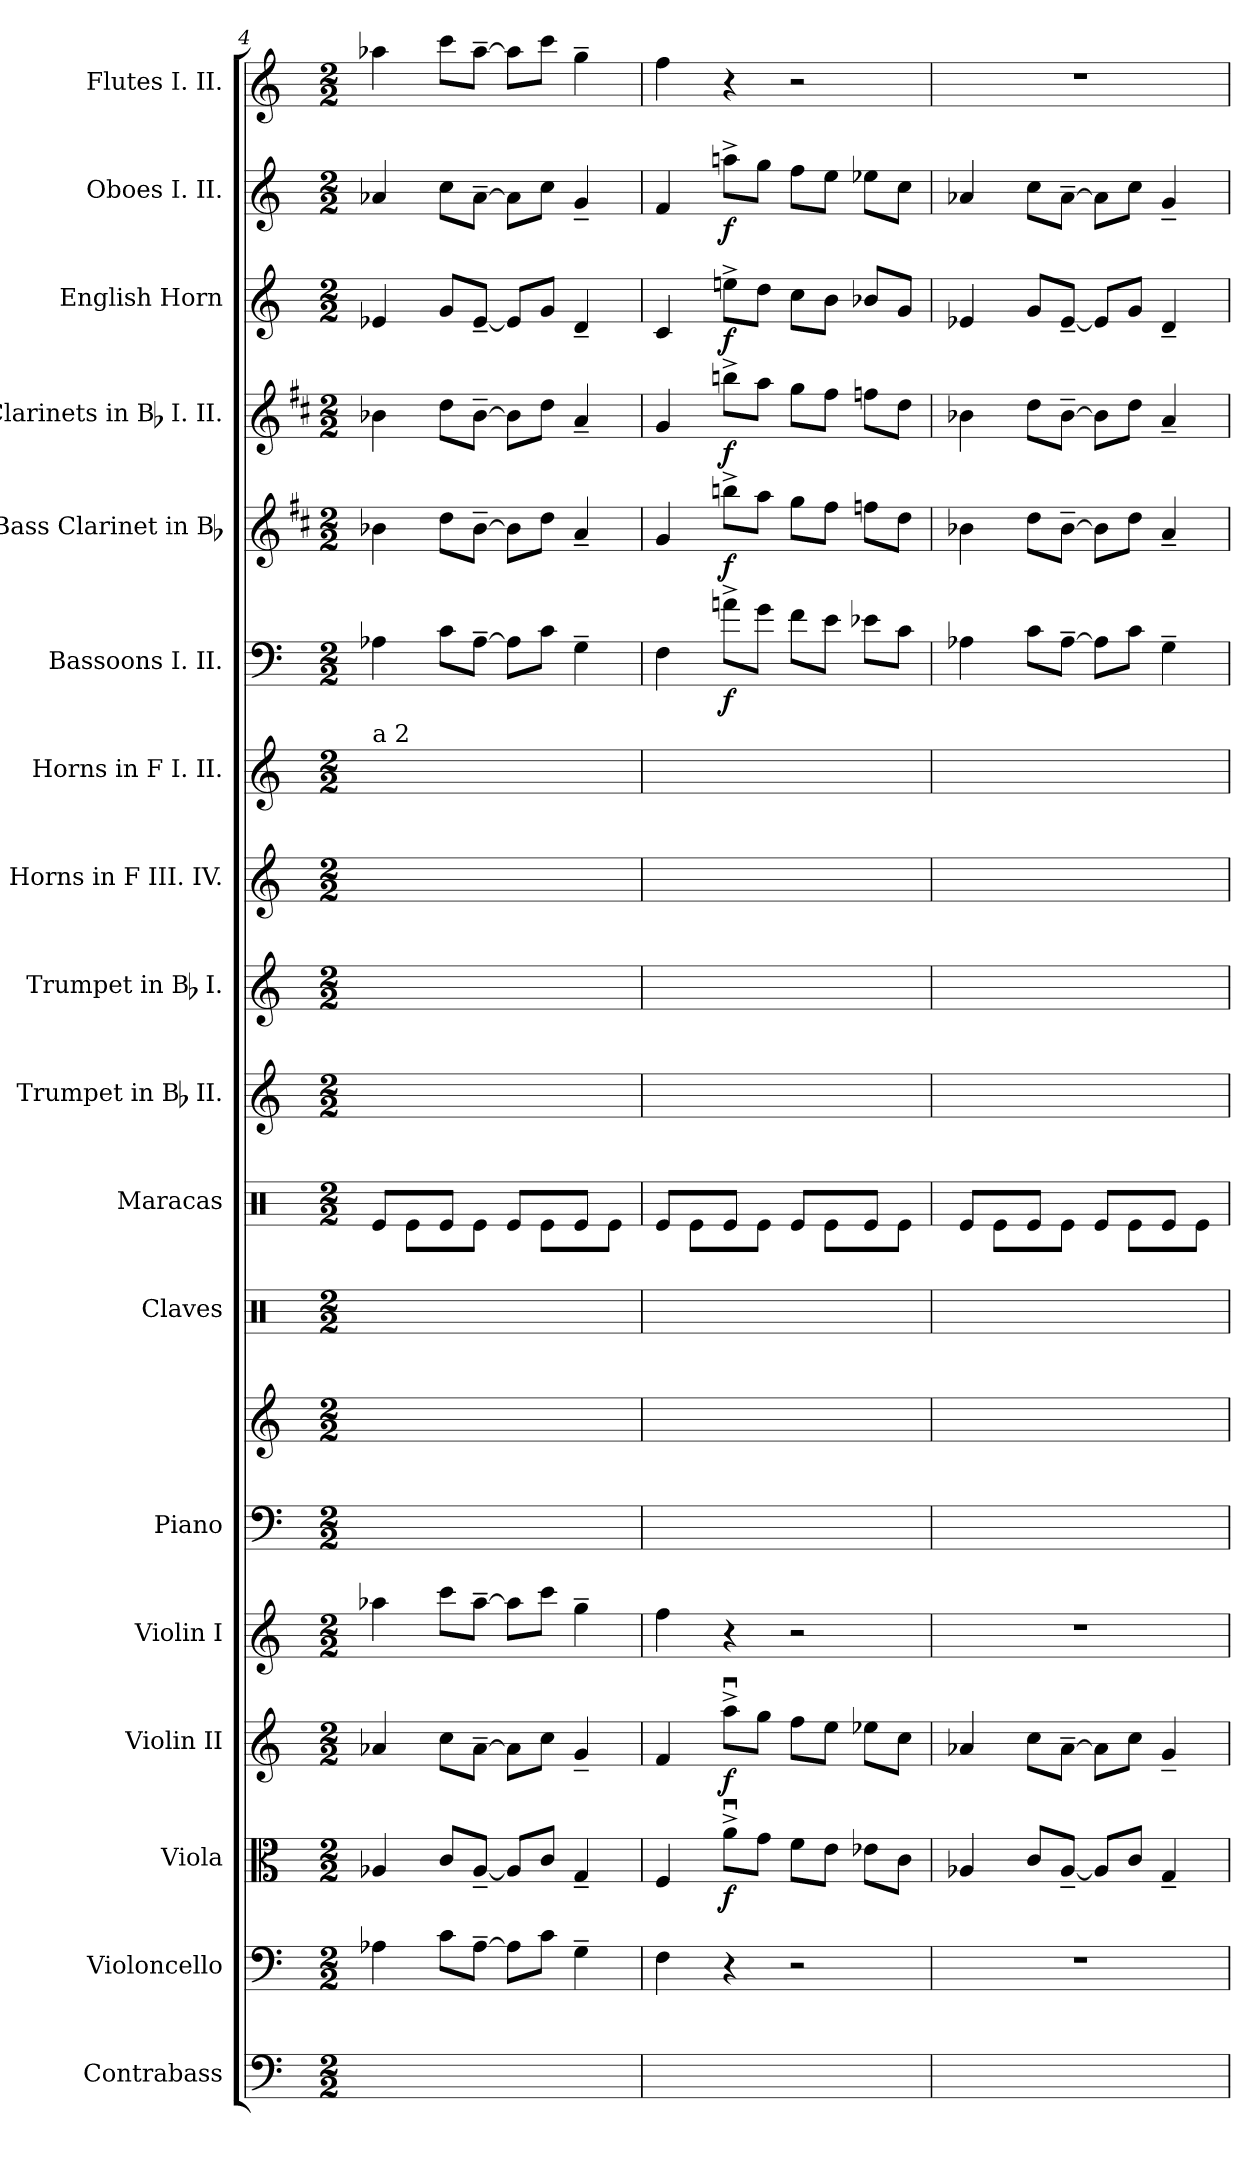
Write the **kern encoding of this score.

**kern	**kern	**kern	**dynam	**kern	**dynam	**kern	**kern	**kern	**kern	**kern	**kern	**kern	**kern	**kern	**kern	**dynam	**kern	**dynam	**kern	**dynam	**kern	**dynam	**kern	**dynam	**kern
*part18	*part17	*part16	*part16	*part15	*part15	*part14	*part13	*part13	*part12	*part11	*part10	*part9	*part8	*part7	*part6	*part6	*part5	*part5	*part4	*part4	*part3	*part3	*part2	*part2	*part1
*staff19	*staff18	*staff17	*staff17	*staff16	*staff16	*staff15	*staff14	*staff13	*staff12	*staff11	*staff10	*staff9	*staff8	*staff7	*staff6	*staff6	*staff5	*staff5	*staff4	*staff4	*staff3	*staff3	*staff2	*staff2	*staff1
*I"Contrabass	*I"Violoncello	*I"Viola	*	*I"Violin II	*	*I"Violin I	*I"Piano	*	*I"Claves	*I"Maracas	*I"Trumpet in Bb II.	*I"Trumpet in Bb I.	*I"Horns in F III. IV.	*I"Horns in F I. II.	*I"Bassoons I. II.	*	*I"Bass Clarinet in Bb	*	*I"Clarinets in Bb I. II.	*	*I"English Horn	*	*I"Oboes I. II.	*	*I"Flutes I. II.
*I'Cb.	*I'Vc.	*I'Vla.	*	*I'Vln. II	*	*I'Vln. I	*I'Pno.	*	*I'Clv.	*	*I'Tpt.	*I'Tpt.	*I'Hn.	*I'Hn.	*I'Bsn.	*	*I'B. Cl.	*	*I'Cl.	*	*	*	*I'Ob.	*	*I'Fl.
*clefF4	*clefF4	*clefC3	*	*clefG2	*	*clefG2	*clefF4	*clefG2	*clefX	*clefX	*clefG2	*clefG2	*clefG2	*clefG2	*clefF4	*	*clefG2	*	*clefG2	*	*clefG2	*	*clefG2	*	*clefG2
*ITrd7c12	*	*	*	*	*	*	*	*	*	*	*ITrd1c2	*ITrd1c2	*ITrd4c7	*ITrd4c7	*	*	*ITrd1c2	*	*ITrd1c2	*	*ITrd4c7	*	*	*	*
*k[]	*k[]	*k[]	*	*k[]	*	*k[]	*k[]	*k[]	*k[]	*k[]	*k[b-e-]	*k[b-e-]	*k[b-]	*k[b-]	*k[]	*	*k[]	*	*k[]	*	*k[b-]	*	*k[]	*	*k[]
*C:	*C:	*C:	*	*C:	*	*C:	*C:	*C:	*C:	*C:	*	*	*	*	*C:	*	*C:	*	*C:	*	*F:	*	*C:	*	*C:
*M2/2	*M2/2	*M2/2	*	*M2/2	*	*M2/2	*M2/2	*M2/2	*M2/2	*M2/2	*M2/2	*M2/2	*M2/2	*M2/2	*M2/2	*	*M2/2	*	*M2/2	*	*M2/2	*	*M2/2	*	*M2/2
=4	=4	=4	=4	=4	=4	=4	=4	=4	=4	=4	=4	=4	=4	=4	=4	=4	=4	=4	=4	=4	=4	=4	=4	=4	=4
*	*	*	*	*	*	*	*	*	*	*^	*	*	*	*	*	*	*	*	*	*	*	*	*	*	*
!	!	!	!	!	!	!	!	!	!	!	!	!	!	!	!LO:TX:a:t=a 2	!	!	!	!	!	!	!	!	!	!	!
4.ryy	4A-X	4A-X	.	4a-X	.	4aa-X	4.ryy	1ryy	4.ryy	8Re/L	8ryy	1ryy	2.ryy	1ryy	1ryy	4A-X	.	4a-X	.	4a-X	.	4A-X	.	4a-X	.	4aa-X
.	.	.	.	.	.	.	.	.	.	8ryy	8Re\L	.	.	.	.	.	.	.	.	.	.	.	.	.	.	.
.	8cL	8cL	.	8ccL	.	8cccL	.	.	.	8Re/J	8ryy	.	.	.	.	8cL	.	8ccL	.	8ccL	.	8cL	.	8ccL	.	8cccL
4.ryy	[8A-~J	[8A-~J	.	[8a-~J	.	[8aa-~J	4.ryy	.	4.ryy	8ryy	8Re\J	.	.	.	.	[8A-~J	.	[8a-~J	.	[8a-~J	.	[8A-~J	.	[8a-~J	.	[8aa-~J
.	8A-L]	8A-L]	.	8a-L]	.	8aa-L]	.	.	.	8Re/L	8ryy	.	.	.	.	8A-L]	.	8a-L]	.	8a-L]	.	8A-L]	.	8a-L]	.	8aa-L]
.	8cJ	8cJ	.	8ccJ	.	8cccJ	.	.	.	8ryy	8Re\L	.	.	.	.	8cJ	.	8ccJ	.	8ccJ	.	8cJ	.	8ccJ	.	8cccJ
4ryy	4G~	4G~	.	4g~	.	4gg~	4ryy	.	4ryy	8Re/J	8ryy	.	4ryy	.	.	4G~	.	4g~	.	4g~	.	4G~	.	4g~	.	4gg~
.	.	.	.	.	.	.	.	.	.	8ryy	8Re\J	.	.	.	.	.	.	.	.	.	.	.	.	.	.	.
=5	=5	=5	=5	=5	=5	=5	=5	=5	=5	=5	=5	=5	=5	=5	=5	=5	=5	=5	=5	=5	=5	=5	=5	=5	=5	=5
4.ryy	4F	4F	.	4f	.	4ff	4.ryy	1ryy	4.ryy	8Re/L	8ryy	2ryy	2ryy	1ryy	1ryy	4F	.	4f	.	4f	.	4F	.	4f	.	4ff
.	.	.	.	.	.	.	.	.	.	8ryy	8Re\L	.	.	.	.	.	.	.	.	.	.	.	.	.	.	.
.	4r	8a^uL	f	8aa^uL	f	4r	.	.	.	8Re/J	8ryy	.	.	.	.	8an^L	f	8aan^L	f	8aan^L	f	8an^L	f	8aan^L	f	4r
4.ryy	.	8gJ	.	8ggJ	.	.	4.ryy	.	4.ryy	8ryy	8Re\J	.	.	.	.	8gJ	.	8ggJ	.	8ggJ	.	8gJ	.	8ggJ	.	.
.	2r	8fL	.	8ffL	.	2r	.	.	.	8Re/L	8ryy	8ryy	8ryy	.	.	8fL	.	8ffL	.	8ffL	.	8fL	.	8ffL	.	2r
.	.	8eJ	.	8eeJ	.	.	.	.	.	8ryy	8Re\L	4.ryy	4.ryy	.	.	8eJ	.	8eeJ	.	8eeJ	.	8eJ	.	8eeJ	.	.
4ryy	.	8e-XL	.	8ee-XL	.	.	4ryy	.	4ryy	8Re/J	8ryy	.	.	.	.	8e-XL	.	8ee-XL	.	8ee-XL	.	8e-XL	.	8ee-XL	.	.
.	.	8cJ	.	8ccJ	.	.	.	.	.	8ryy	8Re\J	.	.	.	.	8cJ	.	8ccJ	.	8ccJ	.	8cJ	.	8ccJ	.	.
=6	=6	=6	=6	=6	=6	=6	=6	=6	=6	=6	=6	=6	=6	=6	=6	=6	=6	=6	=6	=6	=6	=6	=6	=6	=6	=6
4.ryy	1r	4A-X	.	4a-X	.	1r	4.ryy	1ryy	4.ryy	8Re/L	8ryy	2.ryy	2.ryy	1ryy	1ryy	4A-X	.	4a-X	.	4a-X	.	4A-X	.	4a-X	.	1r
.	.	.	.	.	.	.	.	.	.	8ryy	8Re\L	.	.	.	.	.	.	.	.	.	.	.	.	.	.	.
.	.	8cL	.	8ccL	.	.	.	.	.	8Re/J	8ryy	.	.	.	.	8cL	.	8ccL	.	8ccL	.	8cL	.	8ccL	.	.
4.ryy	.	[8A-~J	.	[8a-~J	.	.	4.ryy	.	4.ryy	8ryy	8Re\J	.	.	.	.	[8A-~J	.	[8a-~J	.	[8a-~J	.	[8A-~J	.	[8a-~J	.	.
.	.	8A-L]	.	8a-L]	.	.	.	.	.	8Re/L	8ryy	.	.	.	.	8A-L]	.	8a-L]	.	8a-L]	.	8A-L]	.	8a-L]	.	.
.	.	8cJ	.	8ccJ	.	.	.	.	.	8ryy	8Re\L	.	.	.	.	8cJ	.	8ccJ	.	8ccJ	.	8cJ	.	8ccJ	.	.
4ryy	.	4G~	.	4g~	.	.	4ryy	.	4ryy	8Re/J	8ryy	4ryy	4ryy	.	.	4G~	.	4g~	.	4g~	.	4G~	.	4g~	.	.
.	.	.	.	.	.	.	.	.	.	8ryy	8Re\J	.	.	.	.	.	.	.	.	.	.	.	.	.	.	.
*	*	*	*	*	*	*	*	*	*	*v	*v	*	*	*	*	*	*	*	*	*	*	*	*	*	*	*
=	=	=	=	=	=	=	=	=	=	=	=	=	=	=	=	=	=	=	=	=	=	=	=	=	=
*-	*-	*-	*-	*-	*-	*-	*-	*-	*-	*-	*-	*-	*-	*-	*-	*-	*-	*-	*-	*-	*-	*-	*-	*-	*-
